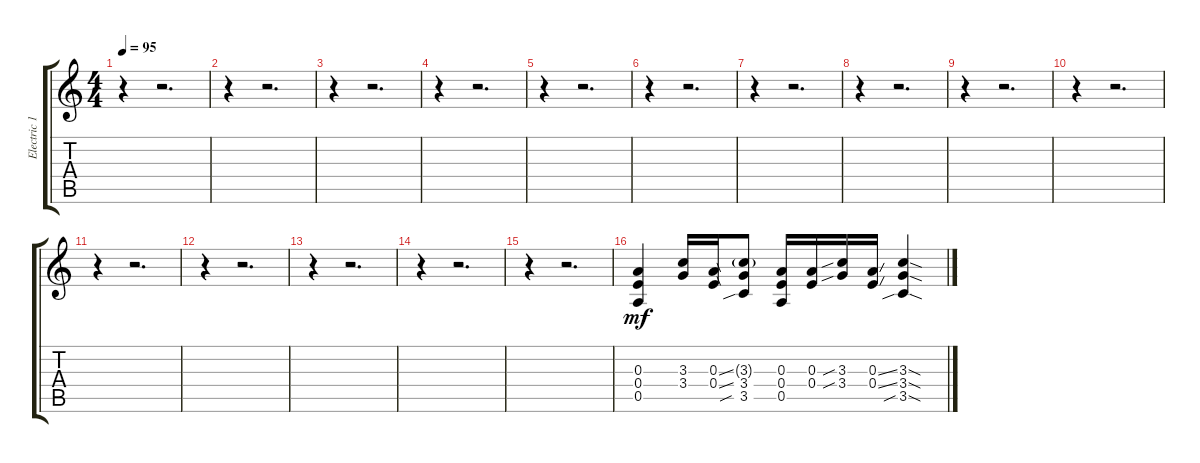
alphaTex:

\track ("Electric 1" "Electric 1") {instrument distortionguitar}
\staff {score tabs}
\tuning (E4 Db4 A3 E3 A2 E2) {hide}
\ts (4 4)
\tempo 95
\clef g2
\ks c
r.4{dy mf instrument distortionguitar} r.2{d} |
r.4 r.2{d} |
r.4 r.2{d} |
r.4 r.2{d} |
r.4 r.2{d} |
r.4 r.2{d} |
r.4 r.2{d} |
r.4 r.2{d} |
r.4 r.2{d} |
r.4 r.2{d} |
r.4 r.2{d} |
r.4 r.2{d} |
r.4 r.2{d} |
r.4 r.2{d} |
r.4 r.2{d} |
(0.3 0.4 0.5).4 (3.3 3.4).16 (0.3{ss} 0.4{ss}).16 (3.3{g} 3.4 3.5{sib}).8 (0.3 0.4 0.5).16 (0.3 0.4).16 (3.3{sib} 3.4{sib}).16 (0.3{ss} 0.4{ss}).16 (3.3{sod} 3.4{sod} 3.5{sib sod}).4
